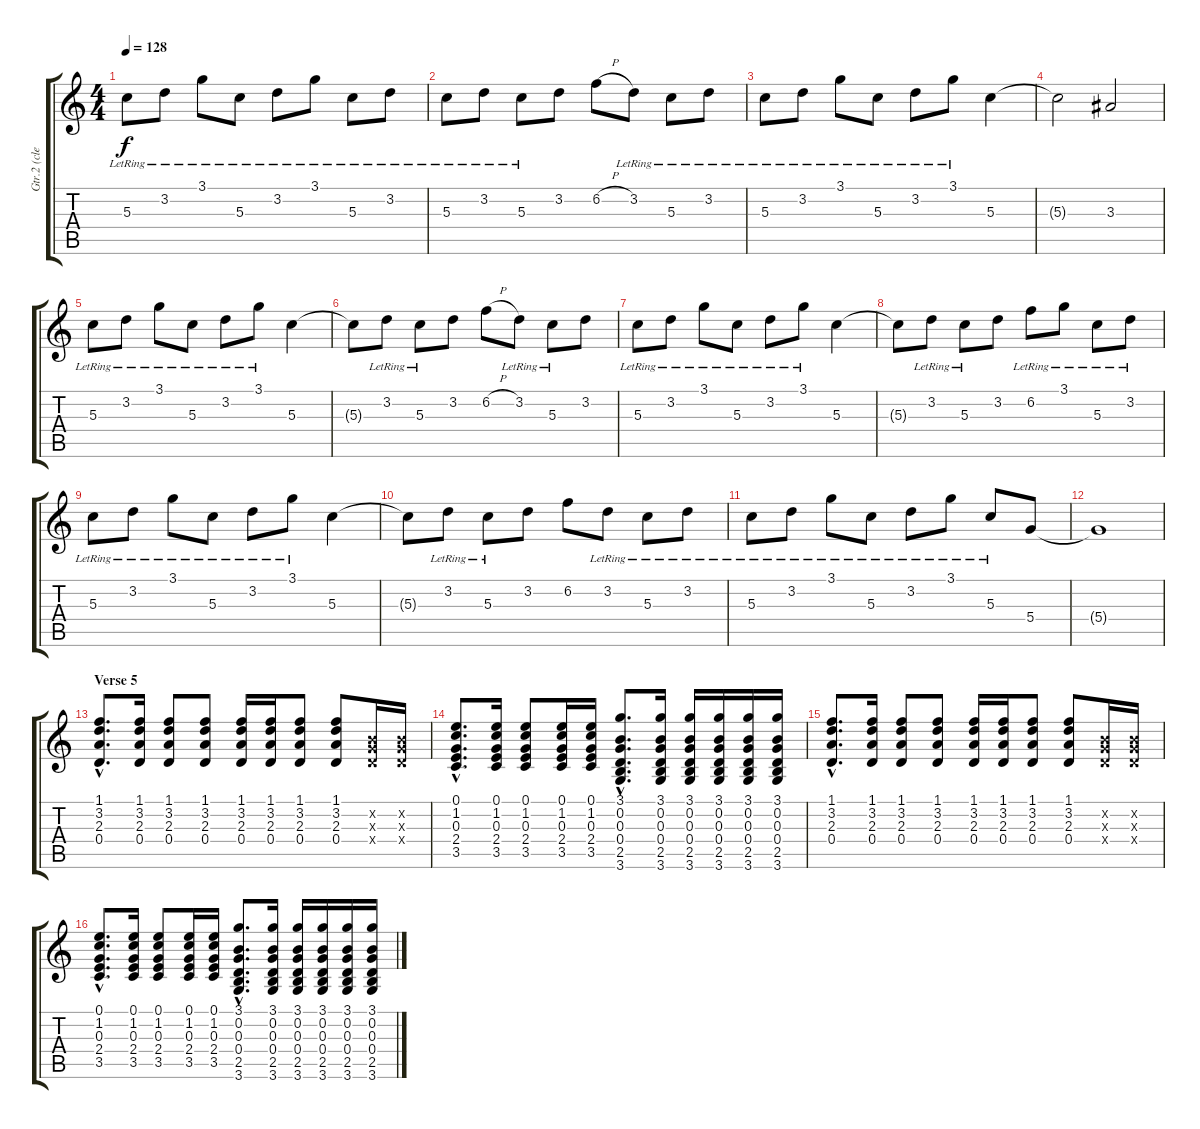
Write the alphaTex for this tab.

\track ("Gtr.2 (clean)" "Gtr.2 (cle") {instrument electricguitarjazz}
\staff {score tabs}
\tuning (E4 B3 G3 D3 A2 E2) {hide}
\ts (4 4)
\tempo 128
\clef g2
\ks c
5.3{lr}.8{dy f} 3.2{lr}.8 3.1{lr}.8 5.3{lr}.8 3.2{lr}.8 3.1{lr}.8 5.3{lr}.8 3.2{lr}.8 |
5.3{lr}.8 3.2{lr}.8 5.3{lr}.8 3.2.8 6.2{h}.8 3.2{lr}.8 5.3{lr}.8 3.2{lr}.8 |
5.3{lr}.8 3.2{lr}.8 3.1{lr}.8 5.3{lr}.8 3.2{lr}.8 3.1{lr}.8 5.3.4 |
5.3{t}.2 3.3.2 |
5.3{lr}.8 3.2{lr}.8 3.1{lr}.8 5.3{lr}.8 3.2{lr}.8 3.1{lr}.8 5.3.4 |
5.3{t}.8 3.2{lr}.8 5.3{lr}.8 3.2.8 6.2{h}.8 3.2{lr}.8 5.3{lr}.8 3.2.8 |
5.3{lr}.8 3.2{lr}.8 3.1{lr}.8 5.3{lr}.8 3.2{lr}.8 3.1{lr}.8 5.3.4 |
5.3{t}.8 3.2{lr}.8 5.3{lr}.8 3.2.8 6.2{lr}.8 3.1{lr}.8 5.3{lr}.8 3.2{lr}.8 |
5.3{lr}.8 3.2{lr}.8 3.1{lr}.8 5.3{lr}.8 3.2{lr}.8 3.1{lr}.8 5.3.4 |
5.3{t}.8 3.2{lr}.8 5.3{lr}.8 3.2.8 6.2.8 3.2{lr}.8 5.3{lr}.8 3.2{lr}.8 |
5.3{lr}.8 3.2{lr}.8 3.1{lr}.8 5.3{lr}.8 3.2{lr}.8 3.1{lr}.8 5.3{lr}.8 5.4.8 |
5.4{t}.1 |
\section ("" "Verse 5")
(1.1{hac} 3.2{hac} 2.3{hac} 0.4{hac}).8{d} (1.1 3.2 2.3 0.4).16 (1.1 3.2 2.3 0.4).8 (1.1 3.2 2.3 0.4).8 (1.1 3.2 2.3 0.4).16 (1.1 3.2 2.3 0.4).16 (1.1 3.2 2.3 0.4).8 (1.1 3.2 2.3 0.4).8 (0.2{x} 0.3{x} 0.4{x}).16 (0.2{x} 0.3{x} 0.4{x}).16 |
(0.1{hac} 1.2{hac} 0.3{hac} 2.4{hac} 3.5{hac}).8{d} (0.1 1.2 0.3 2.4 3.5).16 (0.1 1.2 0.3 2.4 3.5).8 (0.1 1.2 0.3 2.4 3.5).16 (0.1 1.2 0.3 2.4 3.5).16 (3.1{hac} 0.2{hac} 0.3{hac} 0.4{hac} 2.5{hac} 3.6{hac}).8{d} (3.1 0.2 0.3 0.4 2.5 3.6).16 (3.1 0.2 0.3 0.4 2.5 3.6).16 (3.1 0.2 0.3 0.4 2.5 3.6).16 (3.1 0.2 0.3 0.4 2.5 3.6).16 (3.1 0.2 0.3 0.4 2.5 3.6).16 |
(1.1{hac} 3.2{hac} 2.3{hac} 0.4{hac}).8{d} (1.1 3.2 2.3 0.4).16 (1.1 3.2 2.3 0.4).8 (1.1 3.2 2.3 0.4).8 (1.1 3.2 2.3 0.4).16 (1.1 3.2 2.3 0.4).16 (1.1 3.2 2.3 0.4).8 (1.1 3.2 2.3 0.4).8 (0.2{x} 0.3{x} 0.4{x}).16 (0.2{x} 0.3{x} 0.4{x}).16 |
(0.1{hac} 1.2{hac} 0.3{hac} 2.4{hac} 3.5{hac}).8{d} (0.1 1.2 0.3 2.4 3.5).16 (0.1 1.2 0.3 2.4 3.5).8 (0.1 1.2 0.3 2.4 3.5).16 (0.1 1.2 0.3 2.4 3.5).16 (3.1{hac} 0.2{hac} 0.3{hac} 0.4{hac} 2.5{hac} 3.6{hac}).8{d} (3.1 0.2 0.3 0.4 2.5 3.6).16 (3.1 0.2 0.3 0.4 2.5 3.6).16 (3.1 0.2 0.3 0.4 2.5 3.6).16 (3.1 0.2 0.3 0.4 2.5 3.6).16 (3.1 0.2 0.3 0.4 2.5 3.6).16
